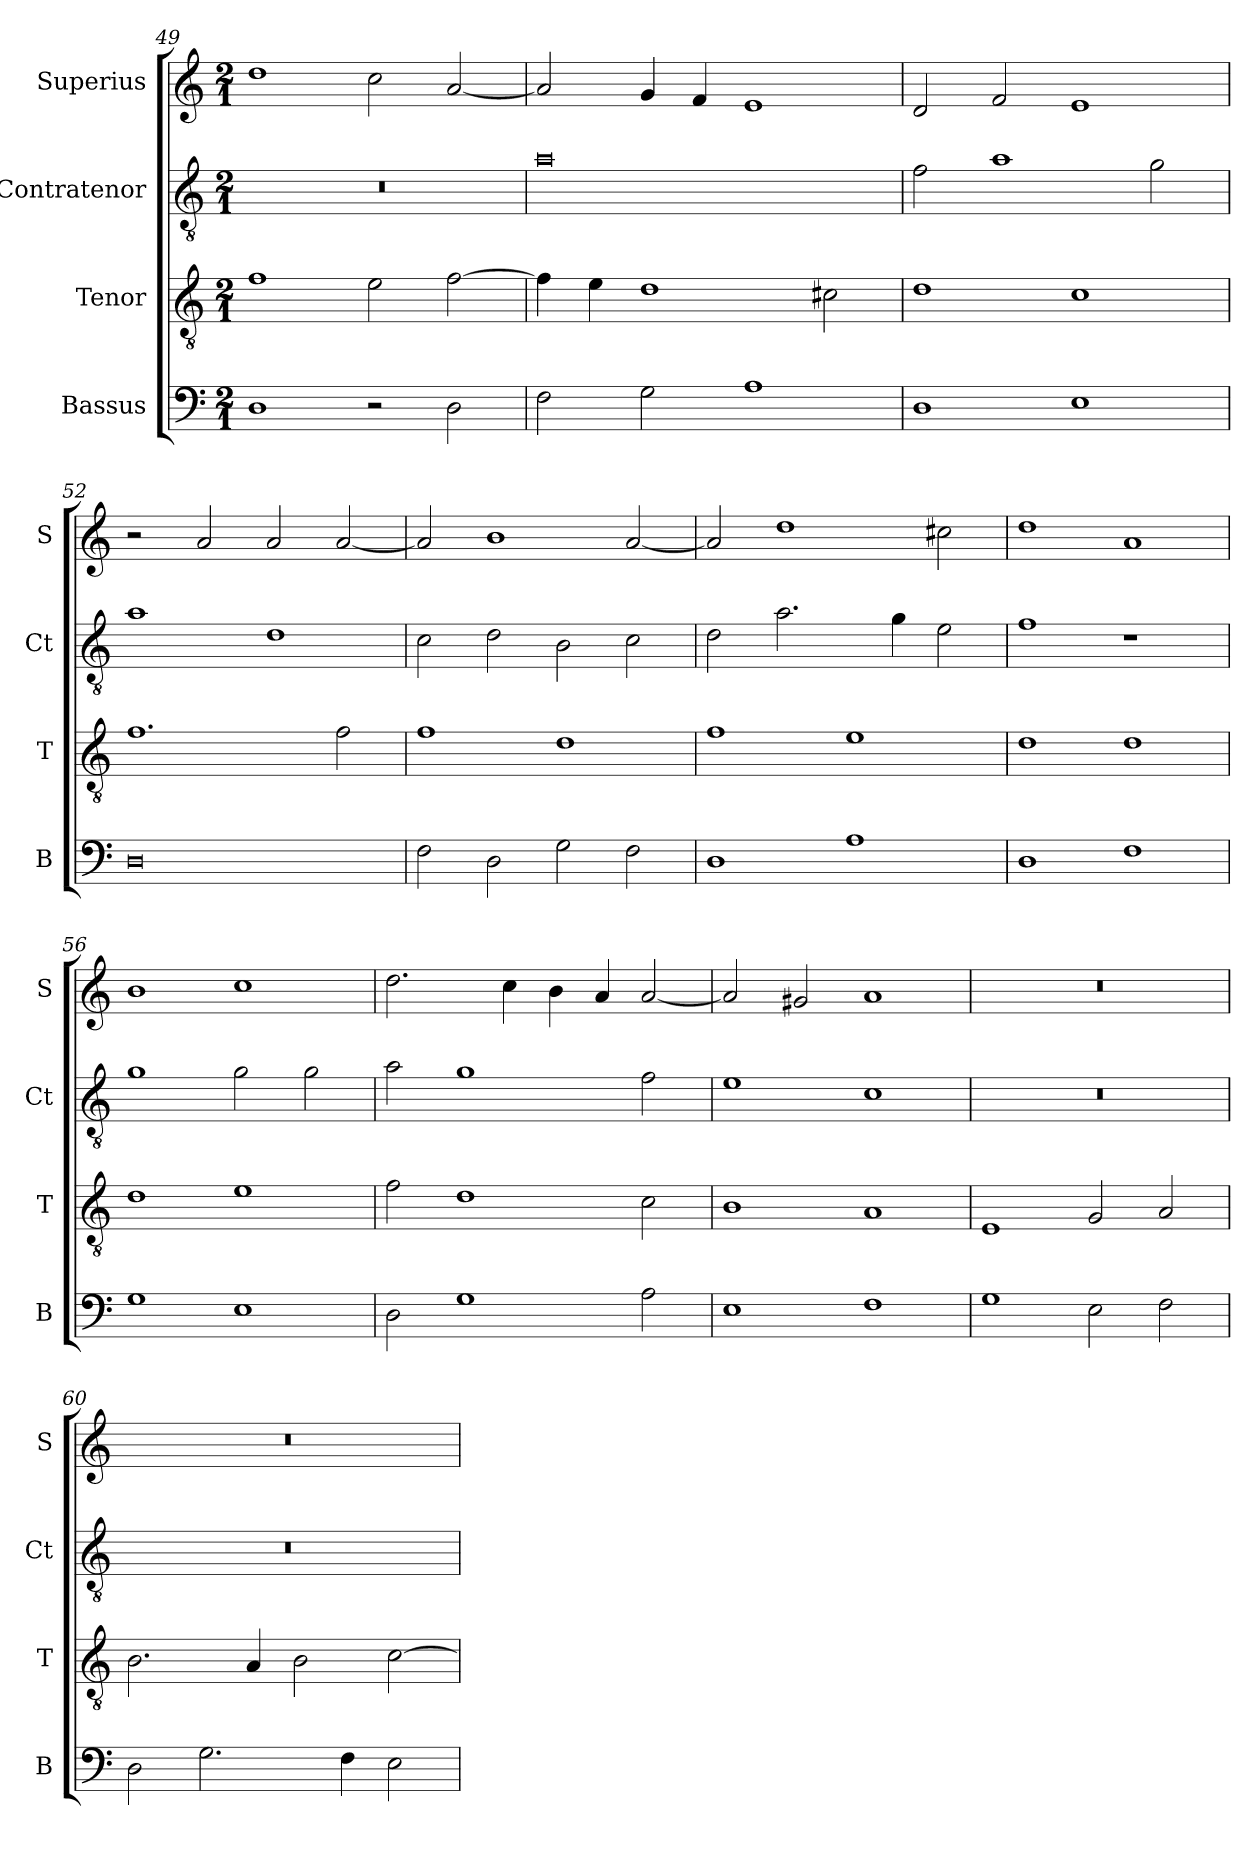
**kern	**kern	**kern	**kern
*part4	*part3	*part2	*part1
*staff4	*staff3	*staff2	*staff1
*I"Bassus	*I"Tenor	*I"Contratenor	*I"Superius
*I'B	*I'T	*I'Ct	*I'S
*clefF4	*clefGv2	*clefGv2	*clefG2
*k[]	*k[]	*k[]	*k[]
*M2/1	*M2/1	*M2/1	*M2/1
=49	=49	=49	=49
1D	1f	0r	1dd
2r	2e\	.	2cc\
2D\	[2f\	.	[2a/
=50	=50	=50	=50
2F\	4f\]	0a	2a/]
.	4e\	.	.
2G\	1d	.	4g/
.	.	.	4f/
1A	.	.	1e
.	2c#X\	.	.
=51	=51	=51	=51
1D	1d	2f\	2d/
.	.	1a	2f/
1E	1c	.	1e
.	.	2g\	.
=52	=52	=52	=52
0D	1.f	1a	2r
.	.	.	2a/
.	.	1d	2a/
.	2f\	.	[2a/
=53	=53	=53	=53
2F\	1f	2c\	2a/]
2D\	.	2d\	1b
2G\	1d	2B\	.
2F\	.	2c\	[2a/
=54	=54	=54	=54
1D	1f	2d\	2a/]
.	.	2.a\	1dd
1A	1e	.	.
.	.	4g\	.
.	.	2e\	2cc#X\
=55	=55	=55	=55
1D	1d	1f	1dd
1F	1d	1r	1a
=56	=56	=56	=56
1G	1d	1g	1b
1E	1e	2g\	1cc
.	.	2g\	.
=57	=57	=57	=57
2D\	2f\	2a\	2.dd\
1G	1d	1g	.
.	.	.	4cc\
.	.	.	4b\
.	.	.	4a/
2A\	2c\	2f\	[2a/
=58	=58	=58	=58
1E	1B	1e	2a/]
.	.	.	2g#X/
1F	1A	1c	1a
=59	=59	=59	=59
1G	1E	0r	0r
2E\	2G/	.	.
2F\	2A/	.	.
=60	=60	=60	=60
2D\	2.B\	0r	0r
2.G\	.	.	.
.	4A/	.	.
.	2B\	.	.
4F\	.	.	.
2E\	[2c\	.	.
=	=	=	=
*-	*-	*-	*-
